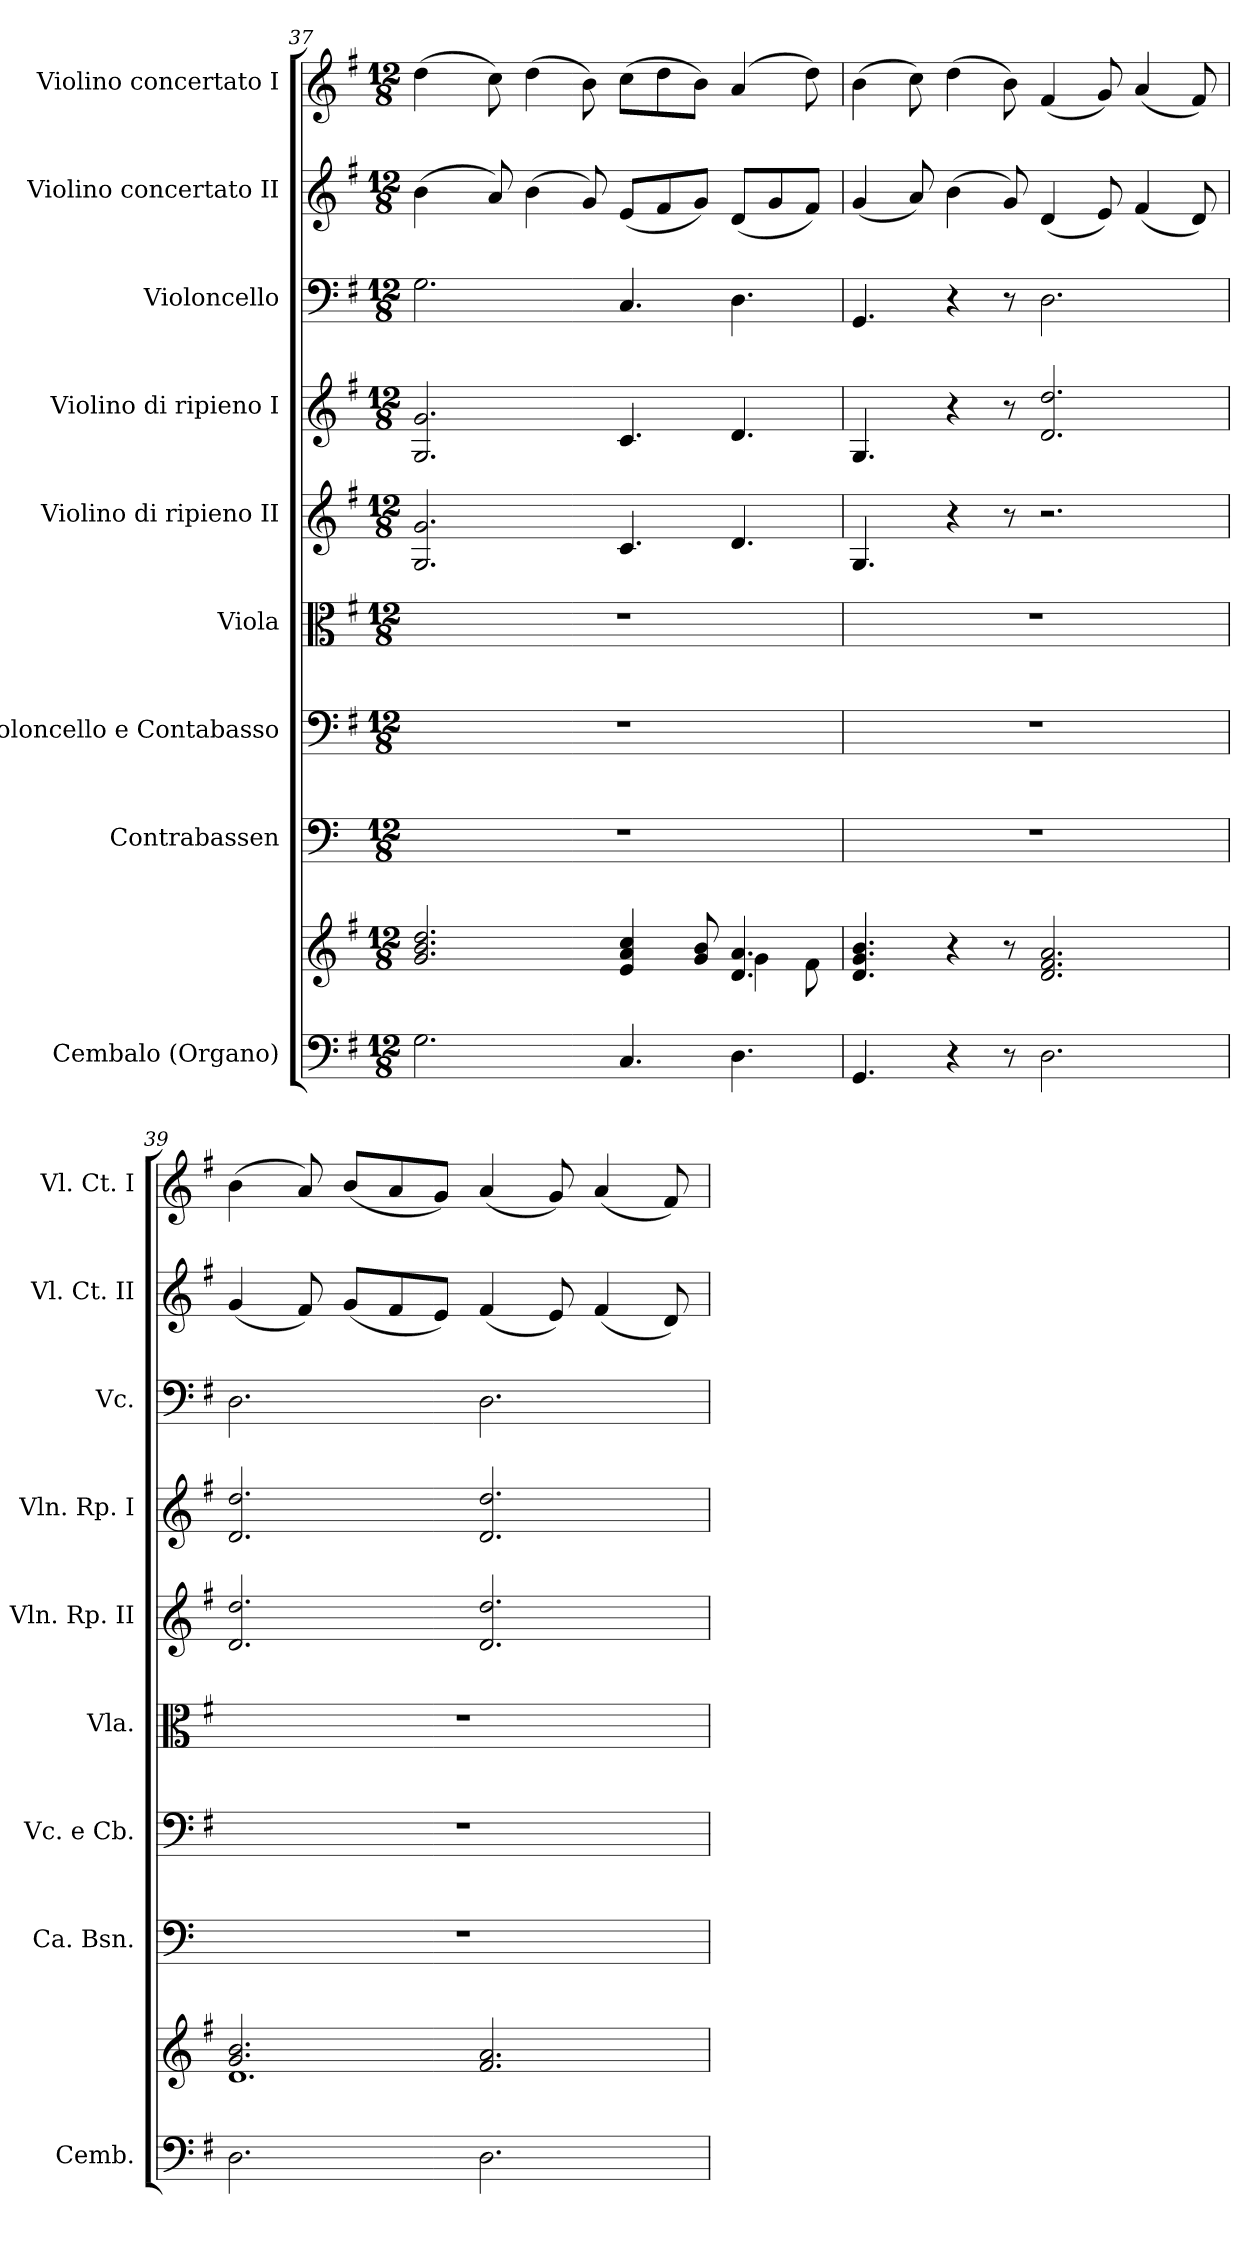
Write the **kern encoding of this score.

**kern	**kern	**kern	**kern	**kern	**kern	**kern	**kern	**kern	**kern
*part9	*part9	*part8	*part7	*part6	*part5	*part4	*part3	*part2	*part1
*staff10	*staff9	*staff8	*staff7	*staff6	*staff5	*staff4	*staff3	*staff2	*staff1
*I"Cembalo (Organo)	*	*I"Contrabassen	*I"Violoncello e Contabasso	*I"Viola	*I"Violino di ripieno II	*I"Violino di ripieno I	*I"Violoncello	*I"Violino concertato II	*I"Violino concertato I
*I'Cemb.	*	*I'Ca. Bsn.	*I'Vc. e Cb.	*I'Vla.	*I'Vln. Rp. II	*I'Vln. Rp. I	*I'Vc.	*I'Vl. Ct. II	*I'Vl. Ct. I
*clefF4	*clefG2	*clefF4	*clefF4	*clefC3	*clefG2	*clefG2	*clefF4	*clefG2	*clefG2
*	*	*ITrd7c12	*	*	*	*	*	*	*
*k[f#]	*k[f#]	*k[]	*k[f#]	*k[f#]	*k[f#]	*k[f#]	*k[f#]	*k[f#]	*k[f#]
*M12/8	*M12/8	*M12/8	*M12/8	*M12/8	*M12/8	*M12/8	*M12/8	*M12/8	*M12/8
=37	=37	=37	=37	=37	=37	=37	=37	=37	=37
*	*^	*	*	*	*	*	*	*	*
2.G\	2.g/ 2.b/ 2.dd/	8ryy	1.r	1.r	1.r	2.G/ 2.g/	2.G/ 2.g/	2.G\	(>4b\	(>4dd\
*	*v	*v	*	*	*	*	*	*	*	*
.	.	.	.	.	.	.	.	8a/)	8cc\)
.	.	.	.	.	.	.	.	(>4b\	(>4dd\
.	.	.	.	.	.	.	.	8g/)	8b\)
4.C/	4e/ 4a/ 4cc/	.	.	.	4.c/	4.c/	4.C/	(<8e/L	(>8cc\L
.	.	.	.	.	.	.	.	8f#/	8dd\
.	8g/ 8b/	.	.	.	.	.	.	8g/J)	8b\J)
*	*^	*	*	*	*	*	*	*	*
4.D\	4.d/ 4.a/	4g\	.	.	.	4.d/	4.d/	4.D\	(<8d/L	(>4a/
.	.	.	.	.	.	.	.	.	8g/	.
.	.	8f#\	.	.	.	.	.	.	8f#/J)	8dd\)
*	*v	*v	*	*	*	*	*	*	*	*
=38	=38	=38	=38	=38	=38	=38	=38	=38	=38
4.GG/	4.d/ 4.g/ 4.b/	1.r	1.r	1.r	4.G/	4.G/	4.GG/	(<4g/	(>4b\
.	.	.	.	.	.	.	.	8a/)	8cc\)
4r	4r	.	.	.	4r	4r	4r	(>4b\	(>4dd\
8r	8r	.	.	.	8r	8r	8r	8g/)	8b\)
2.D\	2.d/ 2.f#/ 2.a/	.	.	.	2.r	2.d/ 2.dd/	2.D\	(<4d/	(<4f#/
.	.	.	.	.	.	.	.	8e/)	8g/)
.	.	.	.	.	.	.	.	(<4f#/	(<4a/
.	.	.	.	.	.	.	.	8d/)	8f#/)
!!LO:PB:g=z
=39	=39	=39	=39	=39	=39	=39	=39	=39	=39
*	*^	*	*	*	*	*	*	*	*
2.D\	2.g/ 2.b/	1.d	1.r	1.r	1.r	2.d/ 2.dd/	2.d/ 2.dd/	2.D\	(<4g/	(>4b\
.	.	.	.	.	.	.	.	.	8f#/)	8a/)
.	.	.	.	.	.	.	.	.	(<8g/L	(<8b/L
.	.	.	.	.	.	.	.	.	8f#/	8a/
.	.	.	.	.	.	.	.	.	8e/J)	8g/J)
2.D\	2.f#/ 2.a/	.	.	.	.	2.d/ 2.dd/	2.d/ 2.dd/	2.D\	(<4f#/	(<4a/
.	.	.	.	.	.	.	.	.	8e/)	8g/)
.	.	.	.	.	.	.	.	.	(<4f#/	(<4a/
.	.	.	.	.	.	.	.	.	8d/)	8f#/)
*	*v	*v	*	*	*	*	*	*	*	*
=	=	=	=	=	=	=	=	=	=
*-	*-	*-	*-	*-	*-	*-	*-	*-	*-
